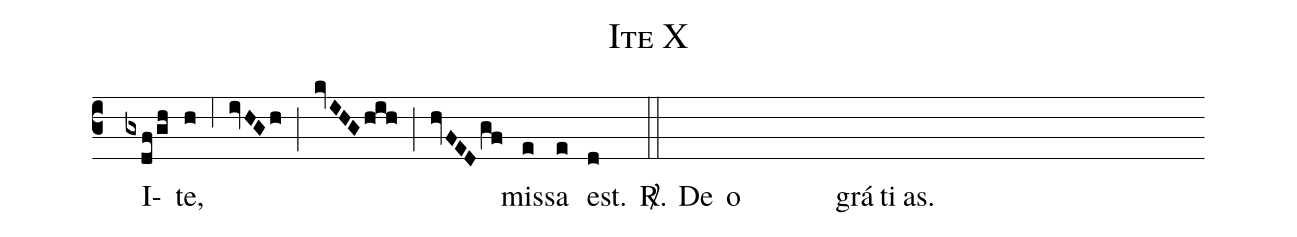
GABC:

name:Ite X;
%%
(c3) () I(gxdf/gh)te,(h) (,6) (ivHGh) (;) (kvIHG/hih) (;) (hvFED/gf) mis(e)sa(e) est.(d) <sp>R/</sp>.(::) De()o() () () () () () () grá()ti()as.() ()
